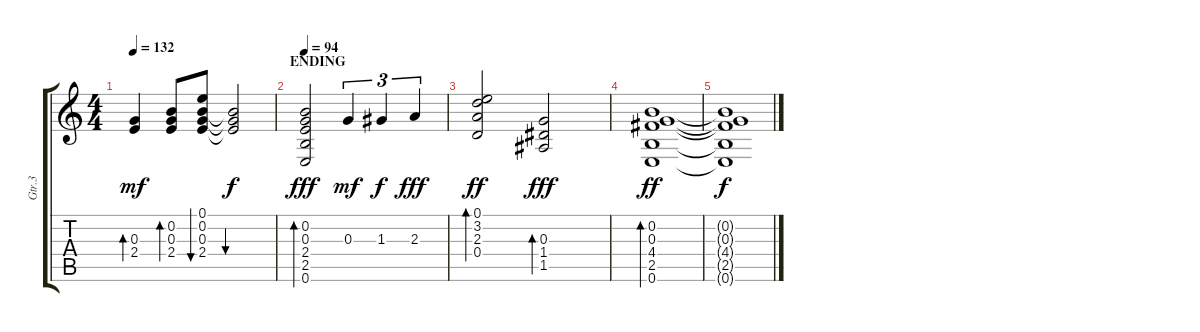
\track ("Gtr.3" "Gtr.3") {instrument electricguitarclean}
\staff {score tabs}
\tuning (E4 B3 G3 D3 A2 E2) {hide}
\ts (4 4)
\tempo 132
\clef g2
\ks c
(0.3 2.4).4{bd 120 dy mf} (0.2 0.3 2.4).8{bd 30} (0.1 0.2 0.3 2.4).8{bu 30} (0.2{t} 0.3{t} 2.4{t}).2{bu 30 dy f} |
\section ("" "ENDING")
\tempo 94
(0.2 0.3 2.4 2.5 0.6).2{bd 60 dy fff} 0.3.4{tu (3 2) dy mf} 1.3.4{tu (3 2) dy f} 2.3.4{tu (3 2) dy fff} |
(0.1 3.2 2.3 0.4).2{bd 120 dy ff} (0.3 1.4 1.5).2{bd 60 dy fff} |
(0.2 0.3 4.4 2.5 0.6).1{bd 120 dy ff} |
(0.2{t} 0.3{t} 4.4{t} 2.5{t} 0.6{t}).1{dy f}
